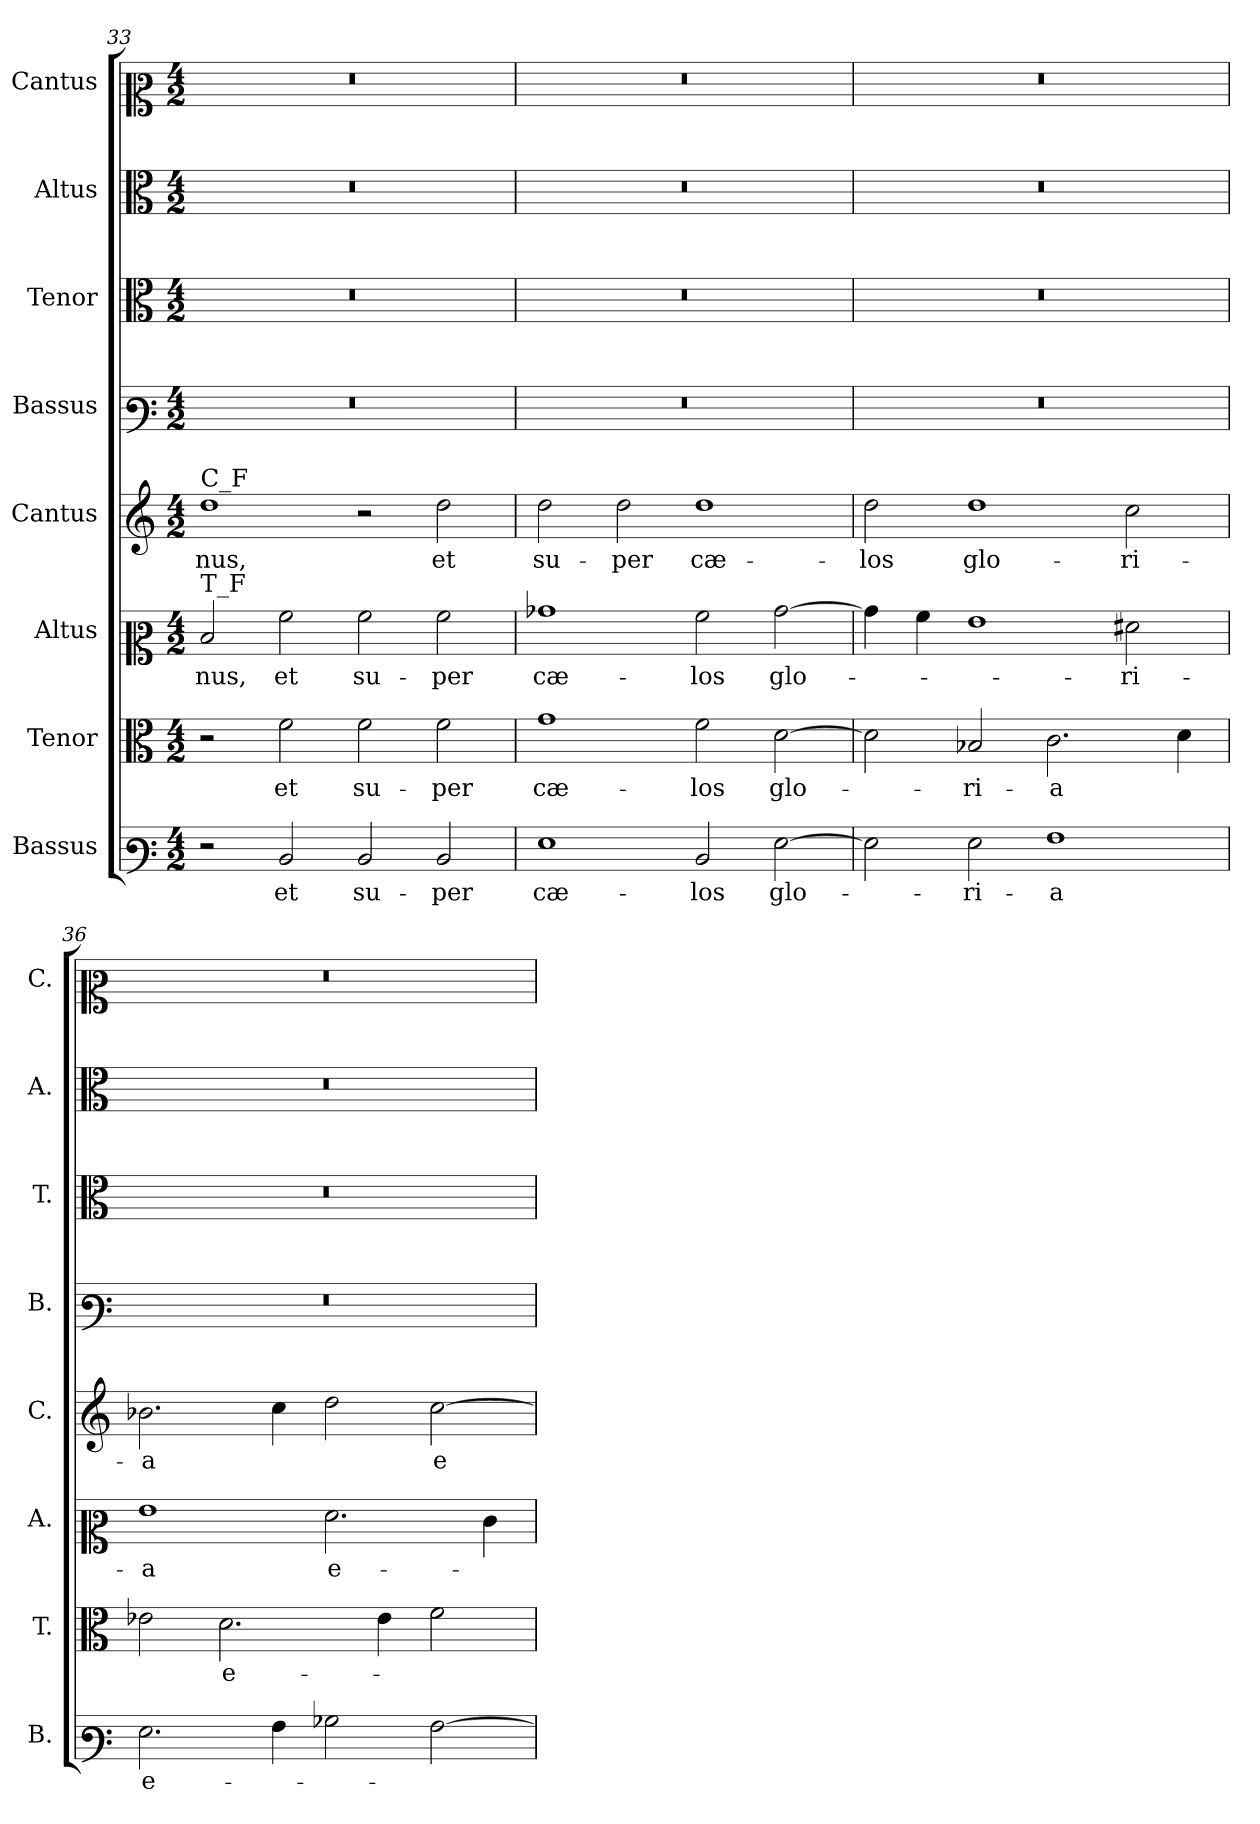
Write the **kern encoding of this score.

**kern	**text	**kern	**text	**kern	**text	**kern	**text	**kern	**kern	**kern	**kern
*part8	*part8	*part7	*part7	*part6	*part6	*part5	*part5	*part4	*part3	*part2	*part1
*staff8	*staff8	*staff7	*staff7	*staff6	*staff6	*staff5	*staff5	*staff4	*staff3	*staff2	*staff1
*I"Bassus	*	*I"Tenor	*	*I"Altus	*	*I"Cantus	*	*I"Bassus	*I"Tenor	*I"Altus	*I"Cantus
*I'B.	*	*I'T.	*	*I'A.	*	*I'C.	*	*I'B.	*I'T.	*I'A.	*I'C.
*clefF3	*	*clefC3	*	*clefC2	*	*clefG2	*	*clefF3	*clefC3	*clefC3	*clefC2
*k[]	*	*k[]	*	*k[]	*	*k[]	*	*k[]	*k[]	*k[]	*k[]
*M4/2	*	*M4/2	*	*M4/2	*	*M4/2	*	*M4/2	*M4/2	*M4/2	*M4/2
=33	=33	=33	=33	=33	=33	=33	=33	=33	=33	=33	=33
!	!	!	!	!	!	!LO:TX:a:t=C_F	!	!	!	!	!
!	!	!	!	!LO:TX:a:t=T_F	!	!	!	!	!	!	!
!	!	!	!	!	!	!	!	!LO:N:vis=1	!LO:N:vis=1	!LO:N:vis=1	!LO:N:vis=1
2r	.	2r	.	2d/	-nus,	1dd	-nus,	0r	0r	0r	0r
2D/	et	2f\	et	2a\	et	.	.	.	.	.	.
2D/	su-	2f\	su-	2a\	su-	2r	.	.	.	.	.
2D/	-per	2f\	-per	2a\	-per	2dd\	et	.	.	.	.
!!LO:LB:g=z
=34	=34	=34	=34	=34	=34	=34	=34	=34	=34	=34	=34
!	!	!	!	!	!	!	!	!LO:N:vis=1	!LO:N:vis=1	!LO:N:vis=1	!LO:N:vis=1
1G	cæ-	1g	cæ-	1b-X	cæ-	2dd\	su-	0r	0r	0r	0r
.	.	.	.	.	.	2dd\	-per	.	.	.	.
2D/	-los	2f\	-los	2a\	-los	1dd	cæ-	.	.	.	.
[2G\	glo-	[2d\	glo-	[2b-\	glo-	.	.	.	.	.	.
=35	=35	=35	=35	=35	=35	=35	=35	=35	=35	=35	=35
!	!	!	!	!	!	!	!	!LO:N:vis=1	!LO:N:vis=1	!LO:N:vis=1	!LO:N:vis=1
2G\]	.	2d\]	.	4b-\]	.	2dd\	-los	0r	0r	0r	0r
.	.	.	.	4a\	.	.	.	.	.	.	.
2G\	-ri-	2B-X/	-ri-	1g	.	1dd	glo-	.	.	.	.
1A	-a	2.c\	-a	.	.	.	.	.	.	.	.
.	.	.	.	2f#X\	-ri-	2cc\	-ri-	.	.	.	.
.	.	4d\	.	.	.	.	.	.	.	.	.
=36	=36	=36	=36	=36	=36	=36	=36	=36	=36	=36	=36
!	!	!	!	!	!	!	!	!LO:N:vis=1	!LO:N:vis=1	!LO:N:vis=1	!LO:N:vis=1
2.G\	e-	2e-X\	.	1g	-a	2.b-X\	-a	0r	0r	0r	0r
.	.	2.d\	e-	.	.	.	.	.	.	.	.
4A\	.	.	.	.	.	4cc\	.	.	.	.	.
2B-X\	.	.	.	2.f\	e-	2dd\	.	.	.	.	.
.	.	4e-\	.	.	.	.	.	.	.	.	.
[2A\	.	2f\	.	.	.	[2cc\	e-	.	.	.	.
.	.	.	.	4e\	.	.	.	.	.	.	.
=	=	=	=	=	=	=	=	=	=	=	=
*-	*-	*-	*-	*-	*-	*-	*-	*-	*-	*-	*-
